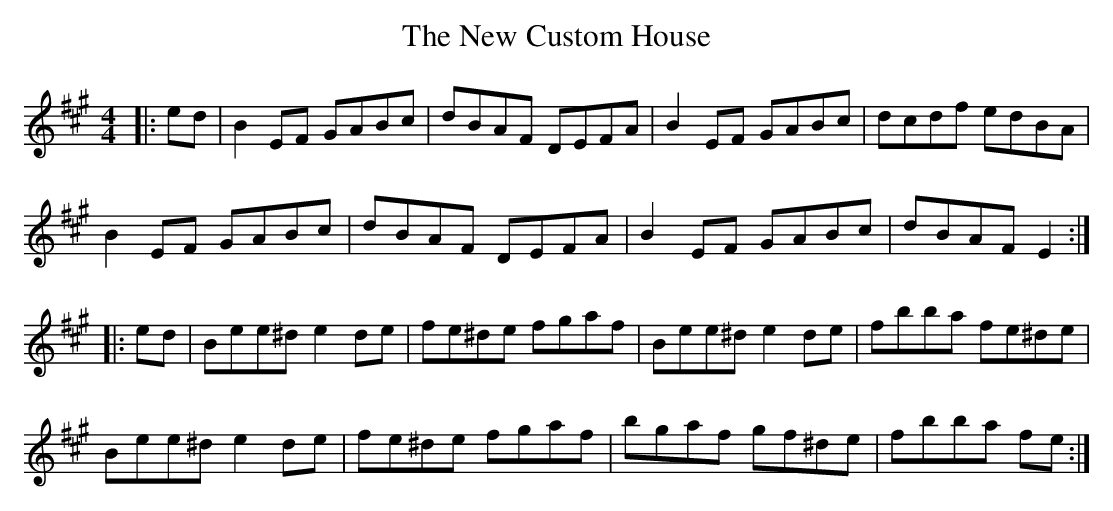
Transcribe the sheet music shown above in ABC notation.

X:1
T: The New Custom House
M: 4/4
L: 1/8
K: Emix
|:ed|B2 EF GABc|dBAF DEFA|B2 EF GABc|dcdf edBA|
B2 EF GABc|dBAF DEFA|B2EF GABc|dBAF E2:|
|:ed|Bee^d e2 de|fe^de fgaf|Bee^d e2 de|fbba fe^de|
Bee^d e2 de|fe^de fgaf|bgaf gf^de|fbba fe:|
